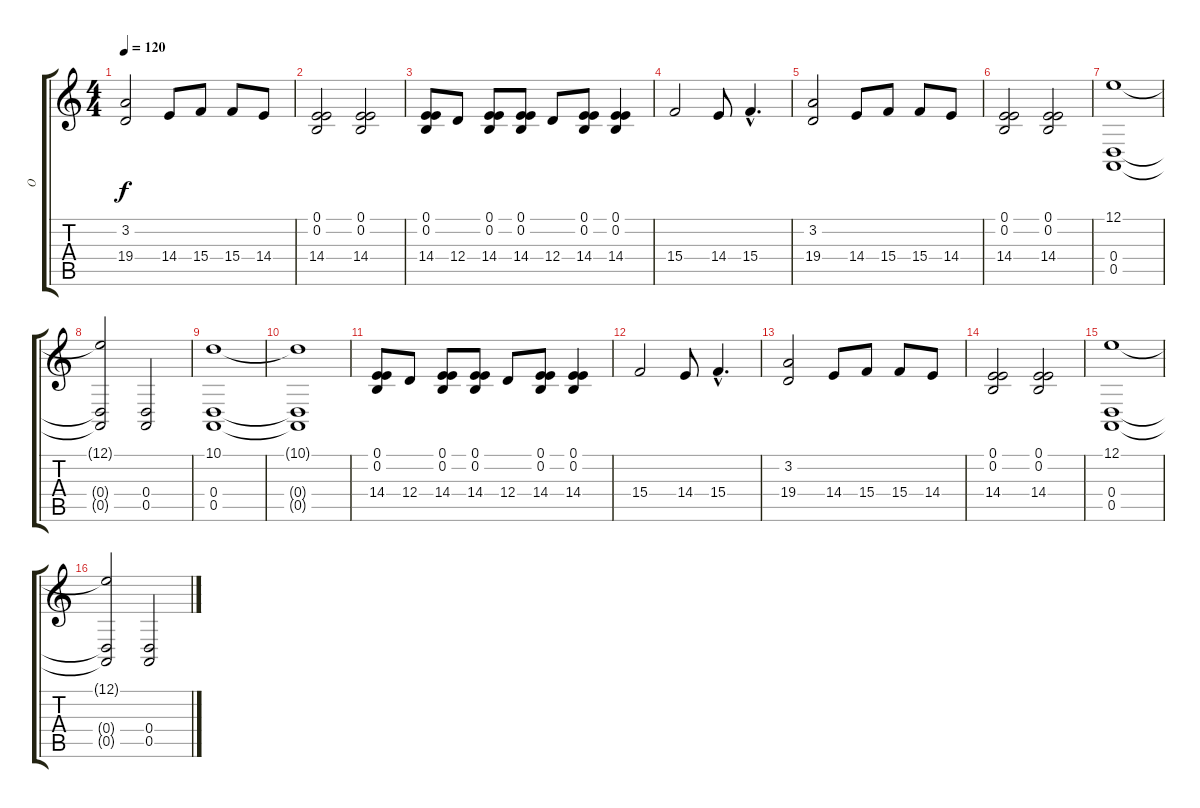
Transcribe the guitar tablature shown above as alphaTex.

\track ("O" "O") {instrument stringensemble1}
\staff {score tabs}
\tuning (E4 B3 G3 D3 A2 E2) {hide}
\ts (4 4)
\tempo 120
\clef g2
\ks c
(3.2 19.4).2{dy f} 14.4.8 15.4.8 15.4.8 14.4.8 |
(0.1 0.2 14.4).2 (0.1 0.2 14.4).2 |
(0.1 0.2 14.4).8 12.4.8 (0.1 0.2 14.4).8 (0.1 0.2 14.4).8 12.4.8 (0.1 0.2 14.4).8 (0.1 0.2 14.4).4 |
15.4.2 14.4.8 15.4{hac}.4{d} |
(3.2 19.4).2 14.4.8 15.4.8 15.4.8 14.4.8 |
(0.1 0.2 14.4).2 (0.1 0.2 14.4).2 |
(12.1 0.4 0.5).1 |
(12.1{t} 0.4{t} 0.5{t}).2 (0.4 0.5).2 |
(10.1 0.4 0.5).1 |
(10.1{t} 0.4{t} 0.5{t}).1 |
(0.1 0.2 14.4).8 12.4.8 (0.1 0.2 14.4).8 (0.1 0.2 14.4).8 12.4.8 (0.1 0.2 14.4).8 (0.1 0.2 14.4).4 |
15.4.2 14.4.8 15.4{hac}.4{d} |
(3.2 19.4).2 14.4.8 15.4.8 15.4.8 14.4.8 |
(0.1 0.2 14.4).2 (0.1 0.2 14.4).2 |
(12.1 0.4 0.5).1 |
(12.1{t} 0.4{t} 0.5{t}).2 (0.4 0.5).2
